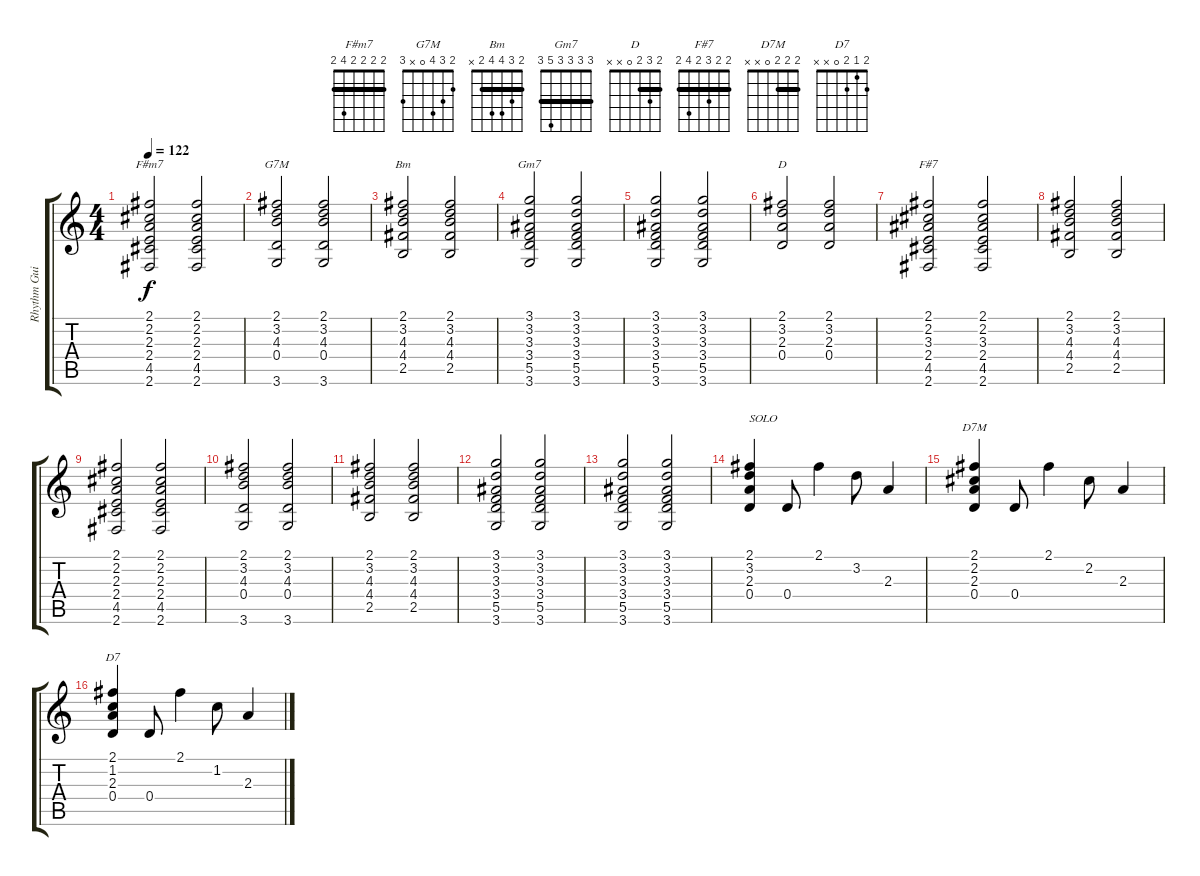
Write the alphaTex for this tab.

\track ("Rhythm Guitar" "Rhythm Gui") {instrument electricguitarjazz}
\staff {score tabs}
\tuning (E4 B3 G3 D3 A2 E2) {hide}
\chord ("F#m7" 2 2 2 2 4 2) {barre 2}
\chord ("G7M" 2 3 4 0 x 3)
\chord ("Bm" 2 3 4 4 2 x) {barre 2}
\chord ("Gm7" 3 3 3 3 5 3) {barre 3}
\chord ("D" 2 3 2 0 x x) {barre 2}
\chord ("F#7" 2 2 3 2 4 2) {barre 2}
\chord ("D7M" 2 2 2 0 x x) {barre 2}
\chord ("D7" 2 1 2 0 x x)
\ts (4 4)
\tempo 122
\clef g2
\ks c
(2.1 2.2 2.3 2.4 4.5 2.6).2{ch "F#m7" dy f} (2.1 2.2 2.3 2.4 4.5 2.6).2 |
(2.1 3.2 4.3 0.4 3.6).2{ch "G7M"} (2.1 3.2 4.3 0.4 3.6).2 |
(2.1 3.2 4.3 4.4 2.5).2{ch "Bm"} (2.1 3.2 4.3 4.4 2.5).2 |
(3.1 3.2 3.3 3.4 5.5 3.6).2{ch "Gm7"} (3.1 3.2 3.3 3.4 5.5 3.6).2 |
(3.1 3.2 3.3 3.4 5.5 3.6).2 (3.1 3.2 3.3 3.4 5.5 3.6).2 |
(2.1 3.2 2.3 0.4).2{ch "D"} (2.1 3.2 2.3 0.4).2 |
(2.1 2.2 3.3 2.4 4.5 2.6).2{ch "F#7"} (2.1 2.2 3.3 2.4 4.5 2.6).2 |
(2.1 3.2 4.3 4.4 2.5).2 (2.1 3.2 4.3 4.4 2.5).2 |
(2.1 2.2 2.3 2.4 4.5 2.6).2 (2.1 2.2 2.3 2.4 4.5 2.6).2 |
(2.1 3.2 4.3 0.4 3.6).2 (2.1 3.2 4.3 0.4 3.6).2 |
(2.1 3.2 4.3 4.4 2.5).2 (2.1 3.2 4.3 4.4 2.5).2 |
(3.1 3.2 3.3 3.4 5.5 3.6).2 (3.1 3.2 3.3 3.4 5.5 3.6).2 |
(3.1 3.2 3.3 3.4 5.5 3.6).2 (3.1 3.2 3.3 3.4 5.5 3.6).2 |
(2.1 3.2 2.3 0.4).4{txt "SOLO"} 0.4.8 2.1.4 3.2.8 2.3.4 |
(2.1 2.2 2.3 0.4).4{ch "D7M"} 0.4.8 2.1.4 2.2.8 2.3.4 |
(2.1 1.2 2.3 0.4).4{ch "D7"} 0.4.8 2.1.4 1.2.8 2.3.4
